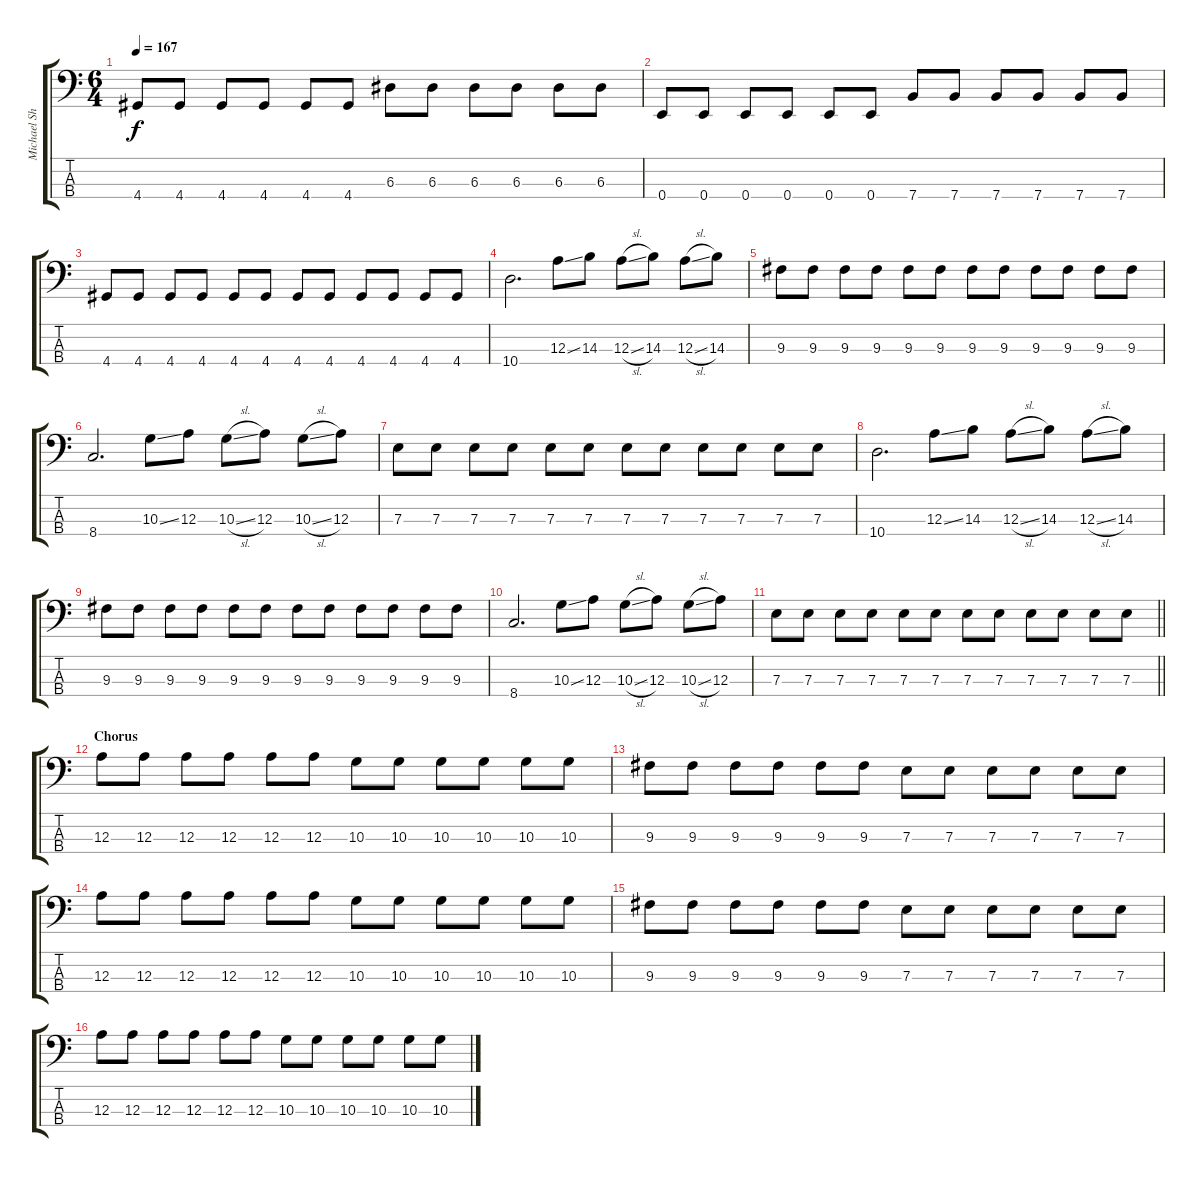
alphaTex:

\track ("Michael Shuman" "Michael Sh") {instrument electricbasspick}
\staff {score tabs}
\tuning (G2 D2 A1 E1) {hide}
\ts (6 4)
\tempo 167
\clef f4
\ks c
4.4.8{dy f} 4.4.8 4.4.8 4.4.8 4.4.8 4.4.8 6.3.8 6.3.8 6.3.8 6.3.8 6.3.8 6.3.8 |
0.4.8 0.4.8 0.4.8 0.4.8 0.4.8 0.4.8 7.4.8 7.4.8 7.4.8 7.4.8 7.4.8 7.4.8 |
4.4.8 4.4.8 4.4.8 4.4.8 4.4.8 4.4.8 4.4.8 4.4.8 4.4.8 4.4.8 4.4.8 4.4.8 |
10.4.2{d} 12.3{ss}.8 14.3.8 12.3{sl}.8 14.3.8 12.3{sl}.8 14.3.8 |
9.3.8 9.3.8 9.3.8 9.3.8 9.3.8 9.3.8 9.3.8 9.3.8 9.3.8 9.3.8 9.3.8 9.3.8 |
8.4.2{d} 10.3{ss}.8 12.3.8 10.3{sl}.8 12.3.8 10.3{sl}.8 12.3.8 |
7.3.8 7.3.8 7.3.8 7.3.8 7.3.8 7.3.8 7.3.8 7.3.8 7.3.8 7.3.8 7.3.8 7.3.8 |
10.4.2{d} 12.3{ss}.8 14.3.8 12.3{sl}.8 14.3.8 12.3{sl}.8 14.3.8 |
9.3.8 9.3.8 9.3.8 9.3.8 9.3.8 9.3.8 9.3.8 9.3.8 9.3.8 9.3.8 9.3.8 9.3.8 |
8.4.2{d} 10.3{ss}.8 12.3.8 10.3{sl}.8 12.3.8 10.3{sl}.8 12.3.8 |
\barLineRight lightlight
7.3.8 7.3.8 7.3.8 7.3.8 7.3.8 7.3.8 7.3.8 7.3.8 7.3.8 7.3.8 7.3.8 7.3.8 |
\section ("" "Chorus")
12.3.8 12.3.8 12.3.8 12.3.8 12.3.8 12.3.8 10.3.8 10.3.8 10.3.8 10.3.8 10.3.8 10.3.8 |
9.3.8 9.3.8 9.3.8 9.3.8 9.3.8 9.3.8 7.3.8 7.3.8 7.3.8 7.3.8 7.3.8 7.3.8 |
12.3.8 12.3.8 12.3.8 12.3.8 12.3.8 12.3.8 10.3.8 10.3.8 10.3.8 10.3.8 10.3.8 10.3.8 |
9.3.8 9.3.8 9.3.8 9.3.8 9.3.8 9.3.8 7.3.8 7.3.8 7.3.8 7.3.8 7.3.8 7.3.8 |
12.3.8 12.3.8 12.3.8 12.3.8 12.3.8 12.3.8 10.3.8 10.3.8 10.3.8 10.3.8 10.3.8 10.3.8
